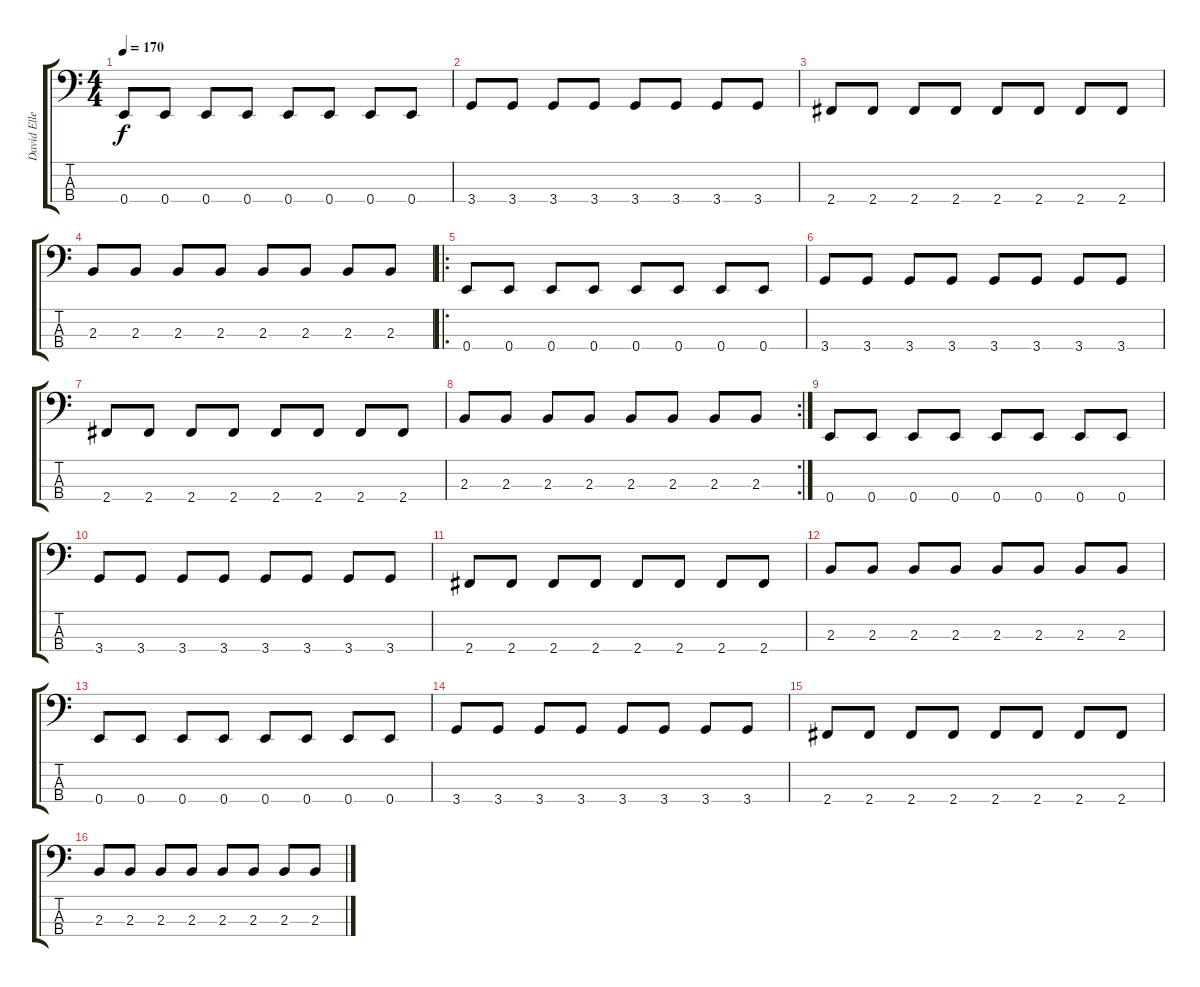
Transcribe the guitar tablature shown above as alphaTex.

\track ("David Ellefson" "David Elle") {instrument electricbasspick}
\staff {score tabs}
\tuning (G2 D2 A1 E1) {hide}
\ts (4 4)
\tempo 170
\clef f4
\ks c
0.4.8{dy f} 0.4.8 0.4.8 0.4.8 0.4.8 0.4.8 0.4.8 0.4.8 |
3.4.8 3.4.8 3.4.8 3.4.8 3.4.8 3.4.8 3.4.8 3.4.8 |
2.4.8 2.4.8 2.4.8 2.4.8 2.4.8 2.4.8 2.4.8 2.4.8 |
2.3.8 2.3.8 2.3.8 2.3.8 2.3.8 2.3.8 2.3.8 2.3.8 |
\ro
0.4.8 0.4.8 0.4.8 0.4.8 0.4.8 0.4.8 0.4.8 0.4.8 |
3.4.8 3.4.8 3.4.8 3.4.8 3.4.8 3.4.8 3.4.8 3.4.8 |
2.4.8 2.4.8 2.4.8 2.4.8 2.4.8 2.4.8 2.4.8 2.4.8 |
\rc 2
2.3.8 2.3.8 2.3.8 2.3.8 2.3.8 2.3.8 2.3.8 2.3.8 |
0.4.8 0.4.8 0.4.8 0.4.8 0.4.8 0.4.8 0.4.8 0.4.8 |
3.4.8 3.4.8 3.4.8 3.4.8 3.4.8 3.4.8 3.4.8 3.4.8 |
2.4.8 2.4.8 2.4.8 2.4.8 2.4.8 2.4.8 2.4.8 2.4.8 |
2.3.8 2.3.8 2.3.8 2.3.8 2.3.8 2.3.8 2.3.8 2.3.8 |
0.4.8 0.4.8 0.4.8 0.4.8 0.4.8 0.4.8 0.4.8 0.4.8 |
3.4.8 3.4.8 3.4.8 3.4.8 3.4.8 3.4.8 3.4.8 3.4.8 |
2.4.8 2.4.8 2.4.8 2.4.8 2.4.8 2.4.8 2.4.8 2.4.8 |
2.3.8 2.3.8 2.3.8 2.3.8 2.3.8 2.3.8 2.3.8 2.3.8
